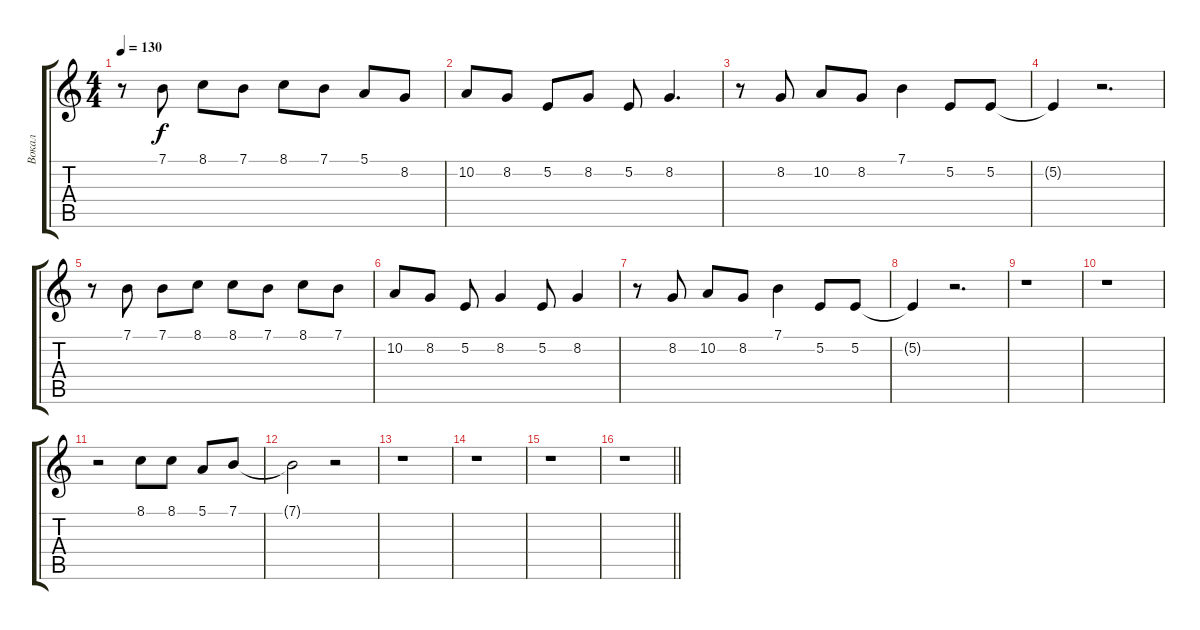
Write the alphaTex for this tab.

\track ("Вокал" "Вокал") {instrument oboe}
\staff {score tabs}
\tuning (E4 B3 G3 D3 A2 E2) {hide}
\ts (4 4)
\tempo 130
\clef g2
\ks c
r.8{dy f} 7.1.8 8.1.8 7.1.8 8.1.8 7.1.8 5.1.8 8.2.8 |
10.2.8 8.2.8 5.2.8 8.2.8 5.2.8 8.2.4{d} |
r.8 8.2.8 10.2.8 8.2.8 7.1.4 5.2.8 5.2.8 |
5.2{t}.4 r.2{d} |
r.8 7.1.8 7.1.8 8.1.8 8.1.8 7.1.8 8.1.8 7.1.8 |
10.2.8 8.2.8 5.2.8 8.2.4 5.2.8 8.2.4 |
r.8 8.2.8 10.2.8 8.2.8 7.1.4 5.2.8 5.2.8 |
5.2{t}.4 r.2{d} |
r.1 |
r.1 |
r.2 8.1.8 8.1.8 5.1.8 7.1.8 |
7.1{t}.2 r.2 |
r.1 |
r.1 |
r.1 |
\barLineRight lightlight
r.1
